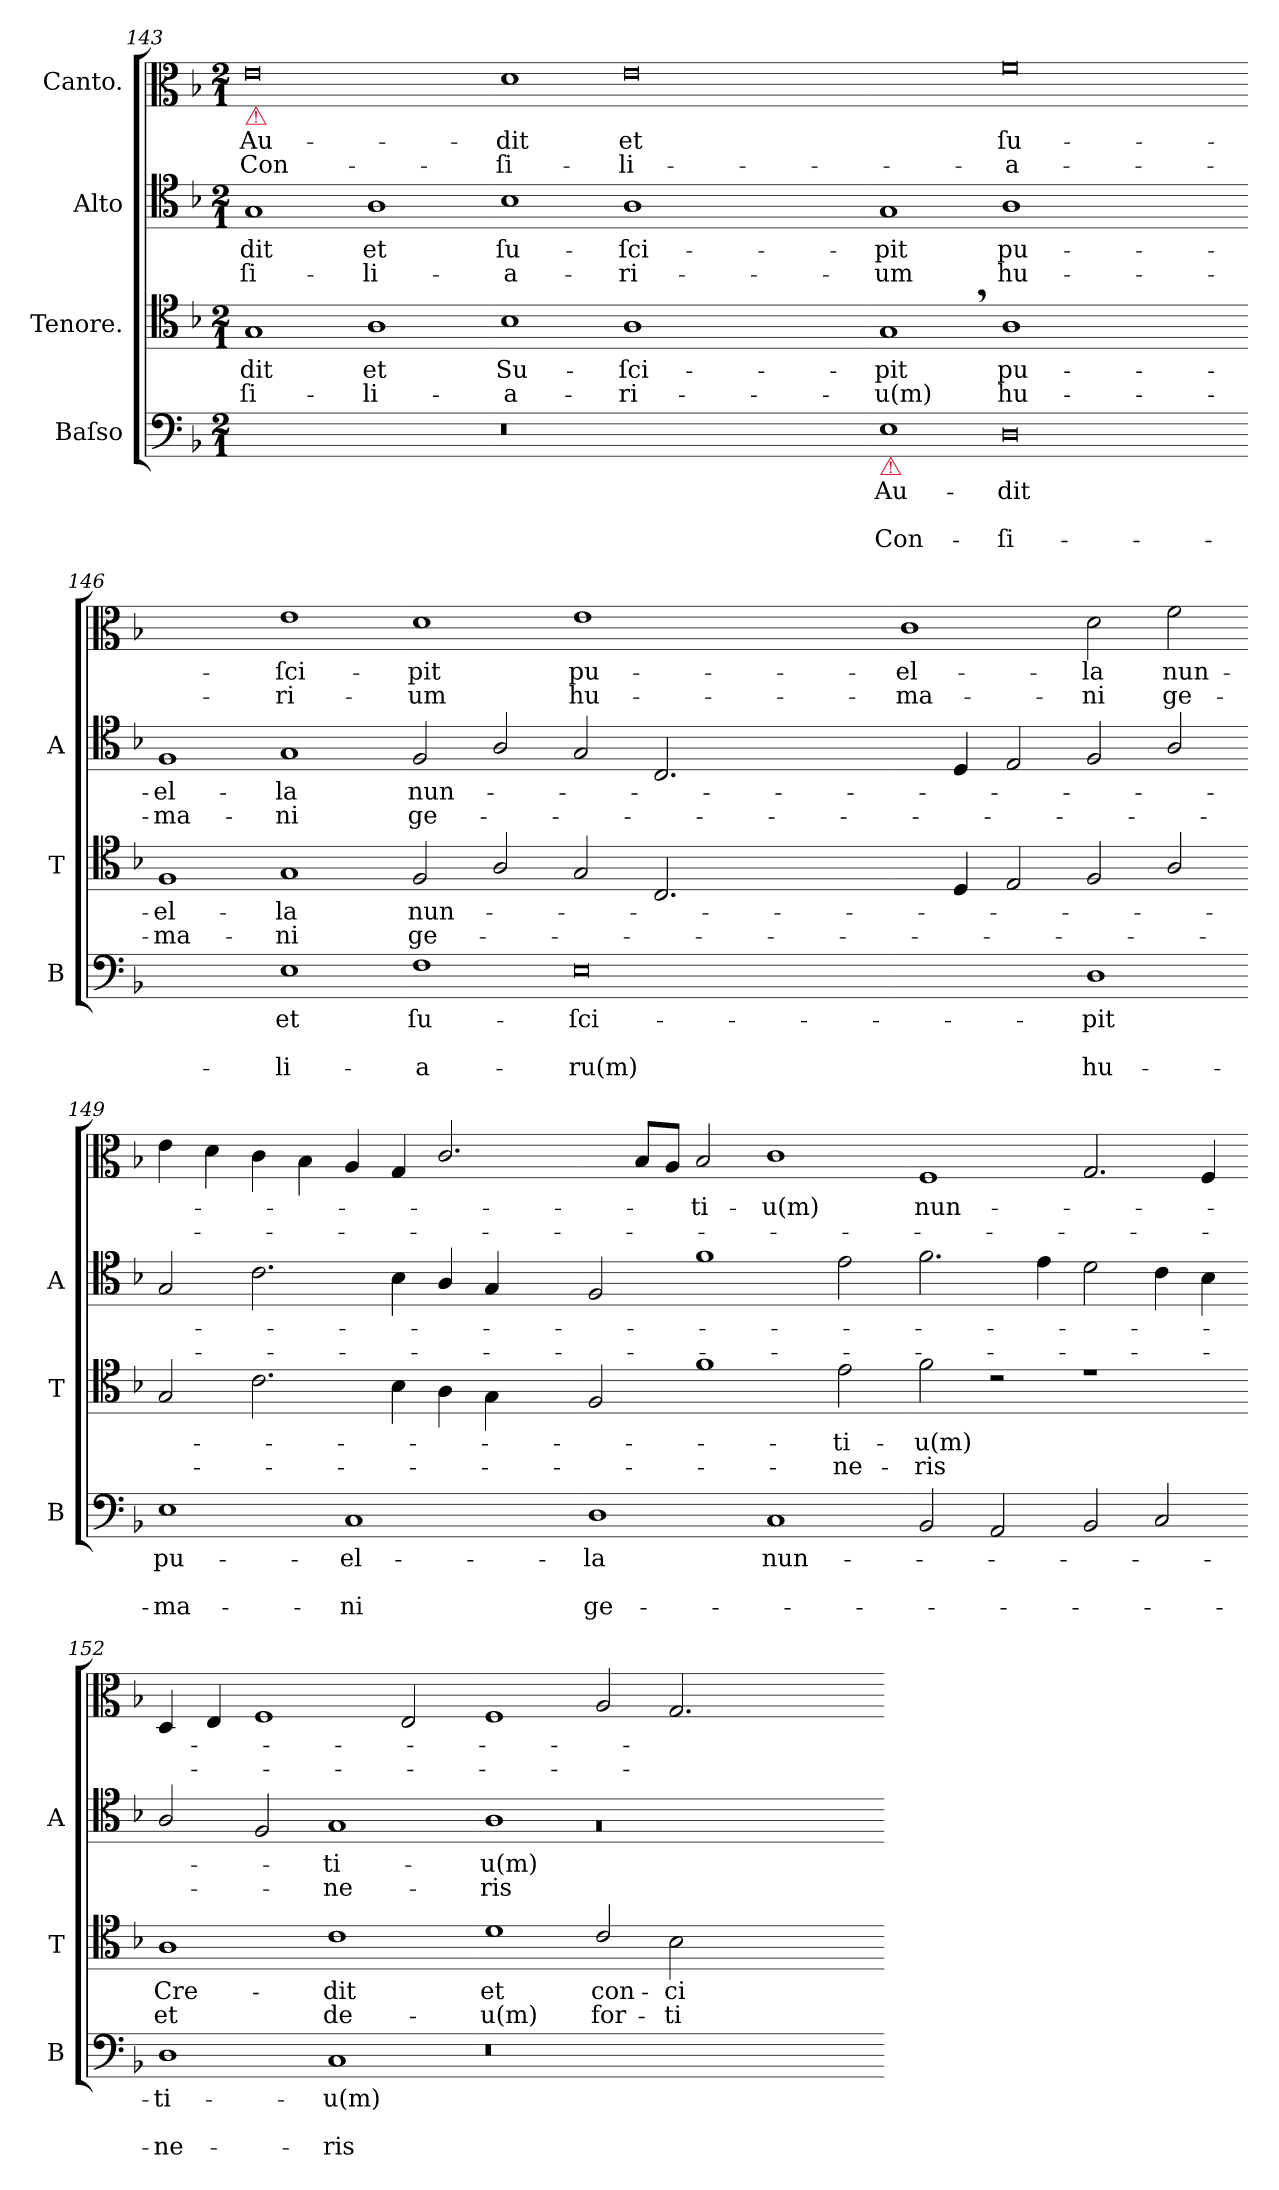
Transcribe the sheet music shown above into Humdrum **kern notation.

**kern	**text	**text	**text	**kern	**text	**text	**kern	**text	**text	**kern	**text	**text
*part4	*part4	*part4	*part4	*part3	*part3	*part3	*part2	*part2	*part2	*part1	*part1	*part1
*staff4	*staff4	*staff4	*staff4	*staff3	*staff3	*staff3	*staff2	*staff2	*staff2	*staff1	*staff1	*staff1
*I"Baſso	*	*	*	*I"Tenore.	*	*	*I"Alto	*	*	*I"Canto.	*	*
*I'B	*	*	*	*I'T	*	*	*I'A	*	*	*	*	*
*clefF4	*	*	*	*clefC4	*	*	*clefC4	*	*	*clefC3	*	*
*k[b-]	*	*	*	*k[b-]	*	*	*k[b-]	*	*	*k[b-]	*	*
*F:	*	*	*	*F:	*	*	*F:	*	*	*F:	*	*
*M2/1	*	*	*	*M2/1	*	*	*M2/1	*	*	*M2/1	*	*
=143	=143	=143	=143	=143	=143	=143	=143	=143	=143	=143	=143	=143
!	!	!	!	!	!	!	!	!	!	!LO:TX:b:color=crimson:t=⚠	!	!
0ryy	.	.	.	1G	-dit	-ſi-	1G	-dit	-ſi-	0e	Au-	Con-
.	.	.	.	1A	et	-li-	1A	et	-li-	.	.	.
=144-	=144-	=144-	=144-	=144-	=144-	=144-	=144-	=144-	=144-	=144-	=144-	=144-
0r	.	.	.	1B-	Su-	-a-	1B-	ſu-	-a-	1d	-dit	-ſi-
.	.	.	.	1A	-ſci-	-ri-	1A	-ſci-	-ri-	0e	et	-li-
1ryy	.	.	.	1ryy	.	.	1ryy	.	.	.	.	.
=145-	=145-	=145-	=145-	=145-	=145-	=145-	=145-	=145-	=145-	=145-	=145-	=145-
!LO:TX:b:color=crimson:t=⚠	!	!	!	!	!	!	!	!	!	!	!	!
1E	Au-	.	Con-	1G,<	-pit	-u(m)	1G	-pit	-um	1ryy	.	.
0D	-dit	.	-ſi-	1A	pu-	hu-	1A	pu-	hu-	0f	ſu-	-a-
.	.	.	.	1ryy	.	.	1ryy	.	.	.	.	.
=146-	=146-	=146-	=146-	=146-	=146-	=146-	=146-	=146-	=146-	=146-	=146-	=146-
1ryy	.	.	.	1F	-el-	-ma-	1F	-el-	-ma-	1ryy	.	.
1E	et	.	-li-	1G	-la	-ni	1G	-la	-ni	1e	-ſci-	-ri-
=147-	=147-	=147-	=147-	=147-	=147-	=147-	=147-	=147-	=147-	=147-	=147-	=147-
1F	ſu-	.	-a-	2F/	nun-	ge-	2F/	nun-	ge-	1d	-pit	-um
.	.	.	.	2A/	.	.	2A/	.	.	.	.	.
0E	-ſci-	.	-ru(m)	2G/	.	.	2G/	.	.	1e	pu-	hu-
.	.	.	.	2.C/	.	.	2.C/	.	.	.	.	.
.	.	.	.	.	.	.	.	.	.	1ryy	.	.
.	.	.	.	2.ryy	.	.	2.ryy	.	.	.	.	.
=148-	=148-	=148-	=148-	=148-	=148-	=148-	=148-	=148-	=148-	=148-	=148-	=148-
1ryy	.	.	.	4ryy	.	.	4ryy	.	.	1c	-el-	-ma-
.	.	.	.	4D/	.	.	4D/	.	.	.	.	.
.	.	.	.	2E/	.	.	2E/	.	.	.	.	.
1D	-pit	.	hu-	2F/	.	.	2F/	.	.	2d\	-la	-ni
.	.	.	.	2A/	.	.	2A/	.	.	2f\	nun-	ge-
=149-	=149-	=149-	=149-	=149-	=149-	=149-	=149-	=149-	=149-	=149-	=149-	=149-
1E	pu-	.	-ma-	2G/	.	.	2G/	.	.	4e\	.	.
.	.	.	.	.	.	.	.	.	.	4d\	.	.
.	.	.	.	2.c\	.	.	2.c\	.	.	4c\	.	.
.	.	.	.	.	.	.	.	.	.	4B-\	.	.
1C	-el-	.	-ni	.	.	.	.	.	.	4A/	.	.
.	.	.	.	4B-\	.	.	4B-\	.	.	4G/	.	.
.	.	.	.	4A\	.	.	4A/	.	.	2.c/	.	.
.	.	.	.	4G\	.	.	4G/	.	.	.	.	.
4ryy	.	.	.	4ryy	.	.	4ryy	.	.	.	.	.
=150-	=150-	=150-	=150-	=150-	=150-	=150-	=150-	=150-	=150-	=150-	=150-	=150-
1D	-la	.	ge-	2F/	.	.	2F/	.	.	4ryy	.	.
.	.	.	.	.	.	.	.	.	.	8B-/L	.	.
.	.	.	.	.	.	.	.	.	.	8A/J	.	.
.	.	.	.	1f	.	.	1f	.	.	2B-/	-ti-	.
1C	nun-	.	.	.	.	.	.	.	.	1c	-u(m)	.
.	.	.	.	2e\	-ti-	-ne-	2e\	.	.	.	.	.
=151-	=151-	=151-	=151-	=151-	=151-	=151-	=151-	=151-	=151-	=151-	=151-	=151-
2BB-/	.	.	.	2f\	-u(m)	-ris	2.f\	.	.	1F	nun-	.
2AA/	.	.	.	2rc	.	.	.	.	.	.	.	.
.	.	.	.	.	.	.	4e\	.	.	.	.	.
2BB-/	.	.	.	1re	.	.	2d\	.	.	2.G/	.	.
2C/	.	.	.	.	.	.	4c\	.	.	.	.	.
.	.	.	.	.	.	.	4B-\	.	.	4F/	.	.
=152-	=152-	=152-	=152-	=152-	=152-	=152-	=152-	=152-	=152-	=152-	=152-	=152-
1D	-ti-	.	-ne-	1A	Cre-	et	2A/	.	.	4D/	.	.
.	.	.	.	.	.	.	.	.	.	4E/	.	.
.	.	.	.	.	.	.	2F/	.	.	1F	.	.
1C	-u(m)	.	-ris	1c	-dit	de-	1G	-ti-	-ne-	.	.	.
.	.	.	.	.	.	.	.	.	.	2E/	.	.
=153-	=153-	=153-	=153-	=153-	=153-	=153-	=153-	=153-	=153-	=153-	=153-	=153-
0r	.	.	.	1d	et	-u(m)	1A	-u(m)	-ris	1F	.	.
.	.	.	.	2c/	con-	for-	0rF	.	.	2A/	.	.
.	.	.	.	2B-\	-ci-	-ti-	.	.	.	2.G/	.	.
1ryy	.	.	.	1ryy	.	.	.	.	.	.	.	.
.	.	.	.	.	.	.	.	.	.	2.ryy	.	.
=-	=-	=-	=-	=-	=-	=-	=-	=-	=-	=-	=-	=-
*-	*-	*-	*-	*-	*-	*-	*-	*-	*-	*-	*-	*-
